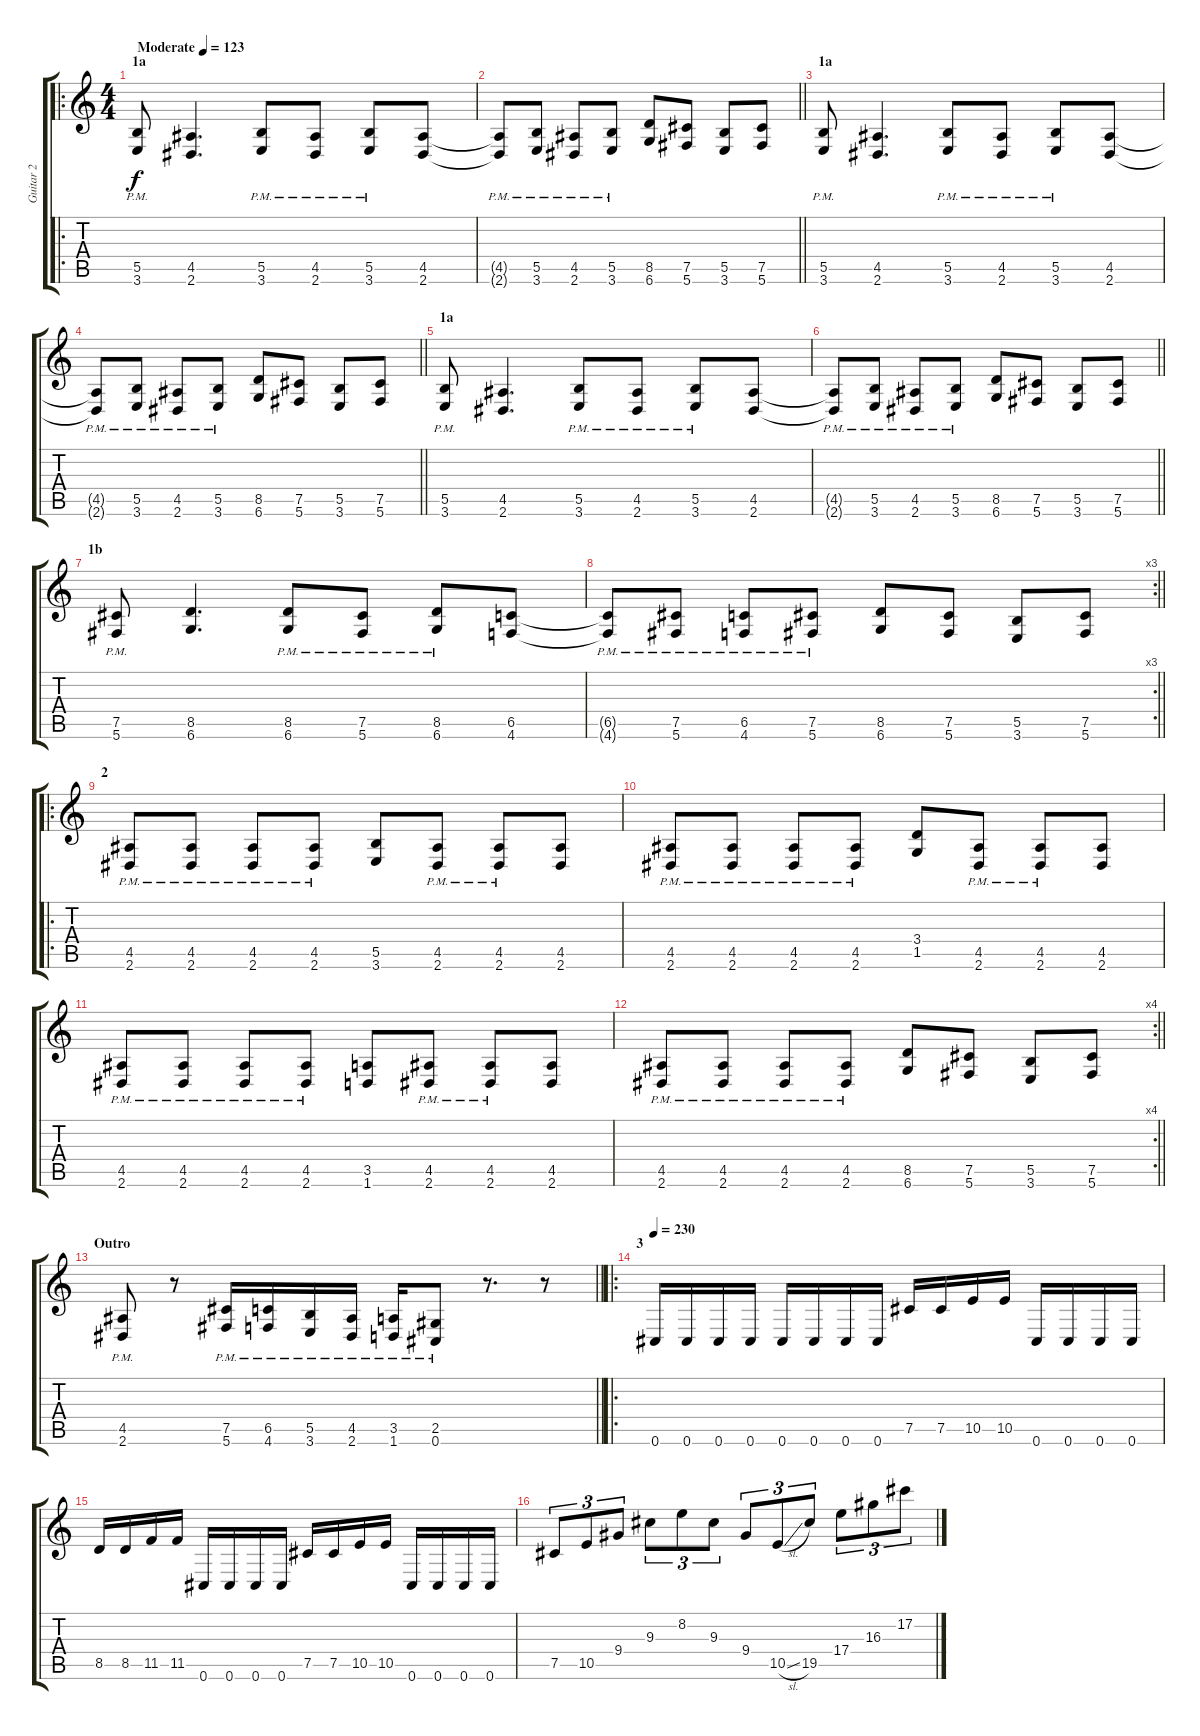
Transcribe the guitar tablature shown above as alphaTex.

\track ("Guitar 2" "Guitar 2") {instrument distortionguitar}
\staff {score tabs}
\tuning (Db4 Ab3 E3 B2 Gb2 Db2) {hide}
\ro
\ts (4 4)
\section ("" "1a")
\tempo (123 "Moderate")
\clef g2
\ks c
(5.5{pm} 3.6{pm}).8{dy f instrument distortionguitar} (4.5 2.6).4{d} (5.5{pm} 3.6{pm}).8 (4.5{pm} 2.6{pm}).8 (5.5{pm} 3.6{pm}).8 (4.5 2.6).8 |
\barLineRight lightlight
(4.5{pm t} 2.6{pm t}).8 (5.5{pm} 3.6{pm}).8 (4.5{pm} 2.6{pm}).8 (5.5{pm} 3.6{pm}).8 (8.5 6.6).8 (7.5 5.6).8 (5.5 3.6).8 (7.5 5.6).8 |
\section ("" "1a")
(5.5{pm} 3.6{pm}).8 (4.5 2.6).4{d} (5.5{pm} 3.6{pm}).8 (4.5{pm} 2.6{pm}).8 (5.5{pm} 3.6{pm}).8 (4.5 2.6).8 |
\barLineRight lightlight
(4.5{pm t} 2.6{pm t}).8 (5.5{pm} 3.6{pm}).8 (4.5{pm} 2.6{pm}).8 (5.5{pm} 3.6{pm}).8 (8.5 6.6).8 (7.5 5.6).8 (5.5 3.6).8 (7.5 5.6).8 |
\section ("" "1a")
(5.5{pm} 3.6{pm}).8 (4.5 2.6).4{d} (5.5{pm} 3.6{pm}).8 (4.5{pm} 2.6{pm}).8 (5.5{pm} 3.6{pm}).8 (4.5 2.6).8 |
\barLineRight lightlight
(4.5{pm t} 2.6{pm t}).8 (5.5{pm} 3.6{pm}).8 (4.5{pm} 2.6{pm}).8 (5.5{pm} 3.6{pm}).8 (8.5 6.6).8 (7.5 5.6).8 (5.5 3.6).8 (7.5 5.6).8 |
\section ("" "1b")
(7.5{pm} 5.6{pm}).8 (8.5 6.6).4{d} (8.5{pm} 6.6{pm}).8 (7.5{pm} 5.6{pm}).8 (8.5{pm} 6.6{pm}).8 (6.5 4.6).8 |
\rc 3
\barLineRight lightlight
(6.5{pm t} 4.6{pm t}).8 (7.5{pm} 5.6{pm}).8 (6.5{pm} 4.6{pm}).8 (7.5{pm} 5.6{pm}).8 (8.5 6.6).8 (7.5 5.6).8 (5.5 3.6).8 (7.5 5.6).8 |
\ro
\section ("" "2")
(4.5{pm} 2.6{pm}).8 (4.5{pm} 2.6{pm}).8 (4.5{pm} 2.6{pm}).8 (4.5{pm} 2.6{pm}).8 (5.5 3.6).8 (4.5{pm} 2.6{pm}).8 (4.5{pm} 2.6{pm}).8 (4.5 2.6).8 |
(4.5{pm} 2.6{pm}).8 (4.5{pm} 2.6{pm}).8 (4.5{pm} 2.6{pm}).8 (4.5{pm} 2.6{pm}).8 (3.4 1.5).8 (4.5{pm} 2.6{pm}).8 (4.5{pm} 2.6{pm}).8 (4.5 2.6).8 |
(4.5{pm} 2.6{pm}).8 (4.5{pm} 2.6{pm}).8 (4.5{pm} 2.6{pm}).8 (4.5{pm} 2.6{pm}).8 (3.5 1.6).8 (4.5{pm} 2.6{pm}).8 (4.5{pm} 2.6{pm}).8 (4.5 2.6).8 |
\rc 4
\barLineRight lightlight
(4.5{pm} 2.6{pm}).8 (4.5{pm} 2.6{pm}).8 (4.5{pm} 2.6{pm}).8 (4.5{pm} 2.6{pm}).8 (8.5 6.6).8 (7.5 5.6).8 (5.5 3.6).8 (7.5 5.6).8 |
\section ("" "Outro")
\barLineRight lightlight
(4.5{pm} 2.6{pm}).8 r.8 (7.5{pm} 5.6{pm}).16 (6.5{pm} 4.6{pm}).16 (5.5{pm} 3.6{pm}).16 (4.5{pm} 2.6{pm}).16 (3.5{pm} 1.6{pm}).16 (2.5{pm} 0.6{pm}).8 r.8{d} r.8 |
\ro
\section ("" "3")
\tempo 230
0.6.16 0.6.16 0.6.16 0.6.16 0.6.16 0.6.16 0.6.16 0.6.16 7.5.16 7.5.16 10.5.16 10.5.16 0.6.16 0.6.16 0.6.16 0.6.16 |
8.5.16 8.5.16 11.5.16 11.5.16 0.6.16 0.6.16 0.6.16 0.6.16 7.5.16 7.5.16 10.5.16 10.5.16 0.6.16 0.6.16 0.6.16 0.6.16 |
7.5.8{tu (3 2)} 10.5.8{tu (3 2)} 9.4.8{tu (3 2)} 9.3.8{tu (3 2)} 8.2.8{tu (3 2)} 9.3.8{tu (3 2)} 9.4.8{tu (3 2)} 10.5{sl}.8{tu (3 2)} 19.5.8{tu (3 2)} 17.4.8{tu (3 2)} 16.3.8{tu (3 2)} 17.2.8{tu (3 2)}
